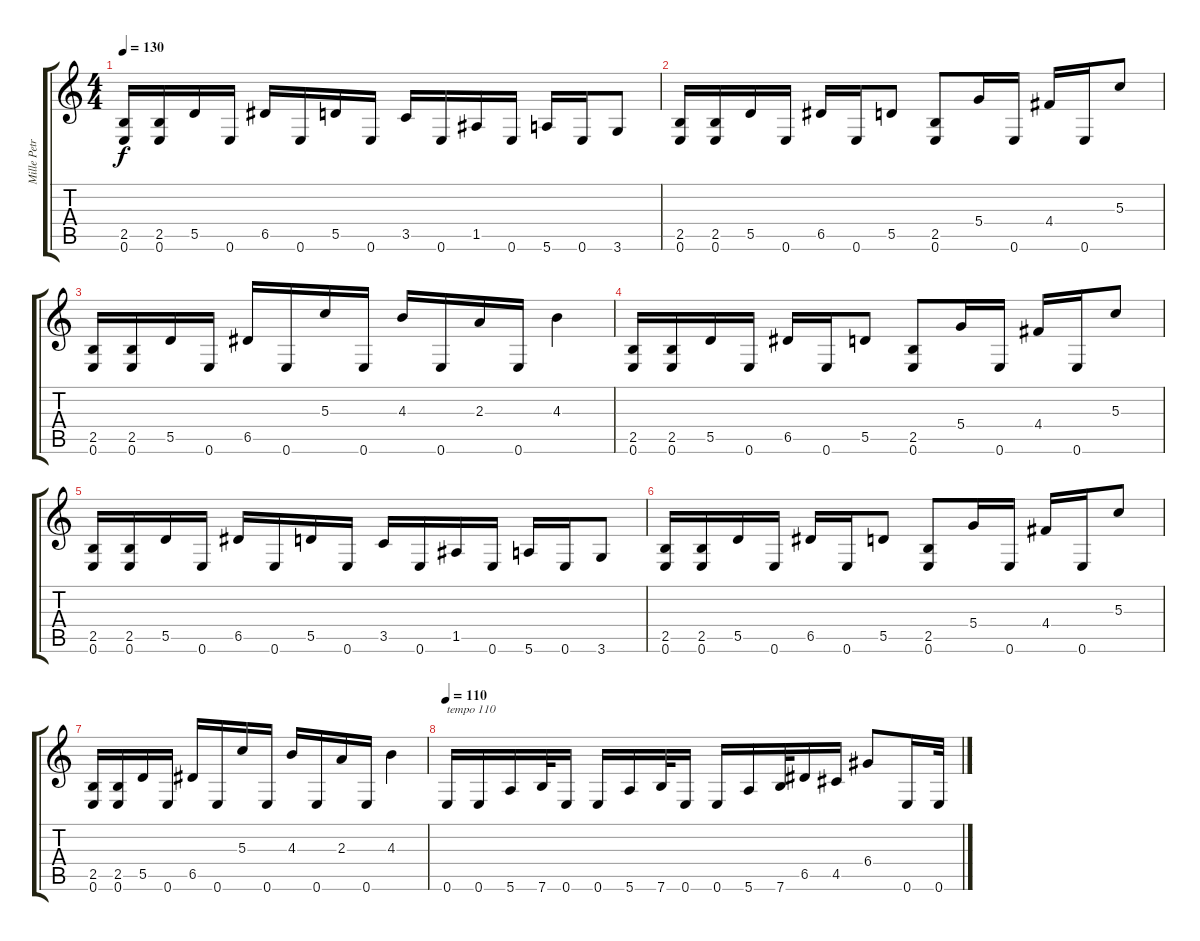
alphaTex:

\track ("Mille Petrozza" "Mille Petr") {instrument distortionguitar}
\staff {score tabs}
\tuning (E4 B3 G3 D3 A2 E2) {hide}
\ts (4 4)
\tempo 130
\clef g2
\ks c
(2.5 0.6).16{dy f} (2.5 0.6).16 5.5.16 0.6.16 6.5.16 0.6.16 5.5.16 0.6.16 3.5.16 0.6.16 1.5.16 0.6.16 5.6.16 0.6.16 3.6.8 |
(2.5 0.6).16 (2.5 0.6).16 5.5.16 0.6.16 6.5.16 0.6.16 5.5.8 (2.5 0.6).8 5.4.16 0.6.16 4.4.16 0.6.16 5.3.8 |
(2.5 0.6).16 (2.5 0.6).16 5.5.16 0.6.16 6.5.16 0.6.16 5.3.16 0.6.16 4.3.16 0.6.16 2.3.16 0.6.16 4.3.4 |
(2.5 0.6).16 (2.5 0.6).16 5.5.16 0.6.16 6.5.16 0.6.16 5.5.8 (2.5 0.6).8 5.4.16 0.6.16 4.4.16 0.6.16 5.3.8 |
(2.5 0.6).16 (2.5 0.6).16 5.5.16 0.6.16 6.5.16 0.6.16 5.5.16 0.6.16 3.5.16 0.6.16 1.5.16 0.6.16 5.6.16 0.6.16 3.6.8 |
(2.5 0.6).16 (2.5 0.6).16 5.5.16 0.6.16 6.5.16 0.6.16 5.5.8 (2.5 0.6).8 5.4.16 0.6.16 4.4.16 0.6.16 5.3.8 |
(2.5 0.6).16 (2.5 0.6).16 5.5.16 0.6.16 6.5.16 0.6.16 5.3.16 0.6.16 4.3.16 0.6.16 2.3.16 0.6.16 4.3.4 |
\tempo 110
0.6.16{txt "tempo 110"} 0.6.16 5.6.16 7.6.32 0.6.16 0.6.16 5.6.16 7.6.32 0.6.16 0.6.16 5.6.16 7.6.32 6.5.16 4.5.16 6.4.8 0.6.16 0.6.32
